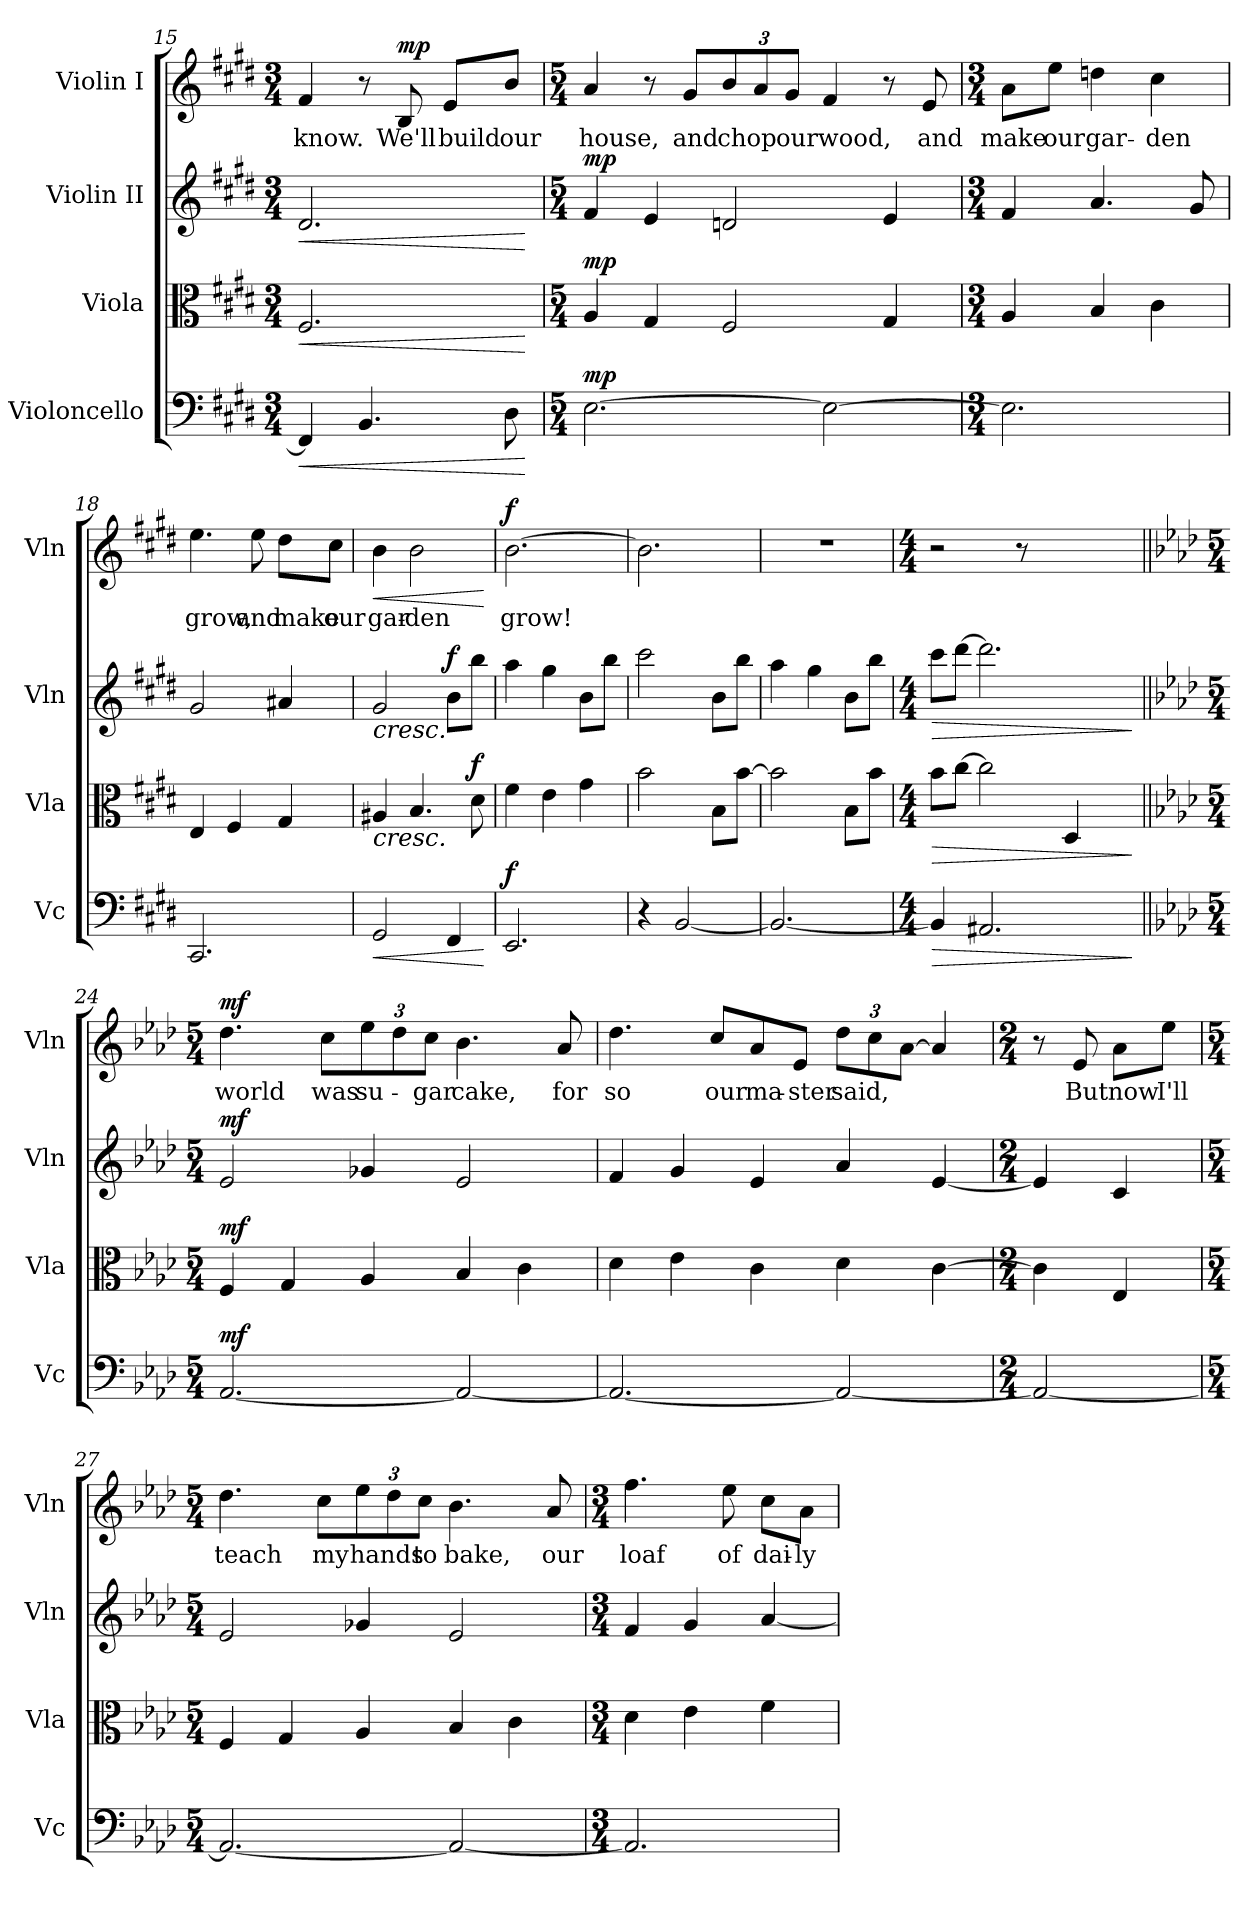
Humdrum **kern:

**kern	**dynam	**kern	**dynam	**kern	**dynam	**kern	**text	**dynam
*part4	*part4	*part3	*part3	*part2	*part2	*part1	*part1	*part1
*staff4	*staff4	*staff3	*staff3	*staff2	*staff2	*staff1	*staff1	*staff1
*I"Violoncello	*	*I"Viola	*	*I"Violin II	*	*I"Violin I	*	*
*I'Vc	*	*I'Vla	*	*I'Vln	*	*I'Vln	*	*
*clefF4	*	*clefC3	*	*clefG2	*	*clefG2	*	*
*k[f#c#g#d#]	*	*k[f#c#g#d#]	*	*k[f#c#g#d#]	*	*k[f#c#g#d#]	*	*
*M3/4	*	*M3/4	*	*M3/4	*	*M3/4	*	*
=15	=15	=15	=15	=15	=15	=15	=15	=15
!	!LO:HP:b	!	!LO:HP:b	!	!LO:HP:b	!	!LO:LY:b	!
4FF#/]	<	2.F#/	<	2.d#/	<	4f#/	know.	.
4.BB/	.	.	.	.	.	8r	.	.
!	!	!	!	!	!	!	!LO:LY:b	!LO:DY:a
.	.	.	.	.	.	8B/	We'll	mp
!	!	!	!	!	!	!	!LO:LY:b	!
.	.	.	.	.	.	8e/L	build	.
!	!	!	!	!	!	!	!LO:LY:b	!
8D#\	.	.	.	.	.	8b/J	our	.
.	[	.	[	.	[	.	.	.
=16	=16	=16	=16	=16	=16	=16	=16	=16
*M5/4	*	*M5/4	*	*M5/4	*	*M5/4	*	*
!	!LO:DY:a	!	!LO:DY:a	!	!LO:DY:a	!	!LO:LY:b	!
[2.E\	mp	4A/	mp	4f#/	mp	4a/	house,	.
.	.	4G#/	.	4e/	.	8r	.	.
!	!	!	!	!	!	!	!LO:LY:b	!
.	.	.	.	.	.	8g#/L	and	.
*	*	*	*	*	*	*Xbrackettup	*	*
!	!	!	!	!	!	!	!LO:LY:b	!
.	.	2F#/	.	2dn/	.	12b/	chop	.
.	.	.	.	.	.	12a/	.	.
!	!	!	!	!	!	!	!LO:LY:b	!
.	.	.	.	.	.	12g#/J	our	.
!	!	!	!	!	!	!	!LO:LY:b	!
2E\_	.	.	.	.	.	4f#/	wood,	.
.	.	4G#/	.	4e/	.	8r	.	.
!	!	!	!	!	!	!	!LO:LY:b	!
.	.	.	.	.	.	8e/	and	.
=17	=17	=17	=17	=17	=17	=17	=17	=17
*M3/4	*	*M3/4	*	*M3/4	*	*M3/4	*	*
!	!	!	!	!	!	!	!LO:LY:b	!
2.E\]	.	4A/	.	4f#/	.	8a\L	make	.
!	!	!	!	!	!	!	!LO:LY:b	!
.	.	.	.	.	.	8ee\J	our	.
!	!	!	!	!	!	!	!LO:LY:b	!
.	.	4B/	.	4.a/	.	4ddn\	gar-	.
!	!	!	!	!	!	!	!LO:LY:b	!
.	.	4c#\	.	.	.	4cc#\	-den	.
.	.	.	.	8g#/	.	.	.	.
!!LO:LB:g=z
=18	=18	=18	=18	=18	=18	=18	=18	=18
!	!	!	!	!	!	!	!LO:LY:b	!
2.CC#/	.	4E/	.	2g#/	.	4.ee\	grow,	.
.	.	4F#/	.	.	.	.	.	.
!	!	!	!	!	!	!	!LO:LY:b	!
.	.	.	.	.	.	8ee\	and	.
!	!	!	!	!	!	!	!LO:LY:b	!
.	.	4G#/	.	4a#X/	.	8dd#\L	make	.
!	!	!	!	!	!	!	!LO:LY:b	!
.	.	.	.	.	.	8cc#\J	our	.
=19	=19	=19	=19	=19	=19	=19	=19	=19
!	!LO:HP:b	!	!LO:HP:b	!	!LO:HP:b	!	!LO:LY:b	!LO:HP:b
2GG#/	<	4A#X/	<	2g#/	<	4b\	gar-	<
!	!	!	!	!	!	!	!LO:LY:b	!
.	.	4.B/	.	.	.	2b\	-den	.
!	!	!	!	!	!LO:DY:a	!	!	!
4FF#/	.	.	.	8b\L	f	.	.	.
!	!	!	!LO:DY:a	!	!	!	!	!
.	.	8d#\	f	8bb\J	.	.	.	.
.	[	.	[	.	[	.	.	[
=20	=20	=20	=20	=20	=20	=20	=20	=20
!	!LO:DY:a	!	!	!	!	!	!LO:LY:b	!LO:DY:a
2.EE/	f	4f#\	.	4aa\	.	[2.b\	grow!	f
.	.	4e\	.	4gg#\	.	.	.	.
.	.	4g#\	.	8b\L	.	.	.	.
.	.	.	.	8bb\J	.	.	.	.
=21	=21	=21	=21	=21	=21	=21	=21	=21
4r	.	2b\	.	2ccc#\	.	2.b\]	.	.
[2BB/	.	.	.	.	.	.	.	.
.	.	8B\L	.	8b\L	.	.	.	.
.	.	[8b\J	.	8bb\J	.	.	.	.
=22	=22	=22	=22	=22	=22	=22	=22	=22
2.BB/_	.	2b\]	.	4aa\	.	2.r	.	.
.	.	.	.	4gg#\	.	.	.	.
.	.	8B\L	.	8b\L	.	.	.	.
.	.	8b\J	.	8bb\J	.	.	.	.
=23	=23	=23	=23	=23	=23	=23	=23	=23
*M4/4	*	*M4/4	*	*M4/4	*	*M4/4	*	*
!	!LO:HP:b	!	!LO:HP:b	!	!LO:HP:b	!	!	!
4BB/]	>	8b\L	>	8ccc#\L	>	2r	.	.
.	.	[8cc#\J	.	[8ddd#\J	.	.	.	.
2.AA#X/	.	2cc#\]	.	2.ddd#\]	.	.	.	.
.	.	.	.	.	.	8r	.	.
!	!	!	!	!	!	!	!LO:LY:b	!
.	.	.	.	.	.	8d#/Lyy	I	.
!	!	!	!	!	!	!	!LO:LY:b	!
.	.	4D#/	.	.	.	8g#/	thought	.
!	!	!	!	!	!	!	!LO:LY:b	!
.	.	.	.	.	.	8dd#/J	the	.
.	]	.	]	.	]	.	.	.
!!LO:PB:g=z
=24||	=24||	=24||	=24||	=24||	=24||	=24||	=24||	=24||
*k[b-e-a-d-]	*	*k[b-e-a-d-]	*	*k[b-e-a-d-]	*	*k[b-e-a-d-]	*	*
*M5/4	*	*M5/4	*	*M5/4	*	*M5/4	*	*
!	!LO:DY:a	!	!LO:DY:a	!	!LO:DY:a	!	!LO:LY:b	!LO:DY:a
[2.AA-/	mf	4F/	mf	2e-/	mf	4.dd-\	world	mf
.	.	4G/	.	.	.	.	.	.
!	!	!	!	!	!	!	!LO:LY:b	!
.	.	.	.	.	.	8cc\L	was	.
!	!	!	!	!	!	!	!LO:LY:b	!
.	.	4A-/	.	4g-X/	.	12ee-\	su-	.
.	.	.	.	.	.	12dd-\	.	.
!	!	!	!	!	!	!	!LO:LY:b	!
.	.	.	.	.	.	12cc\J	gar	.
!	!	!	!	!	!	!	!LO:LY:b	!
2AA-/_	.	4B-/	.	2e-/	.	4.b-\	cake,	.
.	.	4c\	.	.	.	.	.	.
!	!	!	!	!	!	!	!LO:LY:b	!
.	.	.	.	.	.	8a-/	for	.
=25	=25	=25	=25	=25	=25	=25	=25	=25
!	!	!	!	!	!	!	!LO:LY:b	!
2.AA-/_	.	4d-\	.	4f/	.	4.dd-\	so	.
.	.	4e-\	.	4g/	.	.	.	.
!	!	!	!	!	!	!	!LO:LY:b	!
.	.	.	.	.	.	8cc/L	our	.
!	!	!	!	!	!	!	!LO:LY:b	!
.	.	4c\	.	4e-/	.	8a-/	ma-	.
!	!	!	!	!	!	!	!LO:LY:b	!
.	.	.	.	.	.	8e-/J	-ster	.
!	!	!	!	!	!	!	!LO:LY:b	!
2AA-/_	.	4d-\	.	4a-/	.	12dd-\L	said,	.
.	.	.	.	.	.	12cc\	.	.
.	.	.	.	.	.	[12a-\J	.	.
.	.	[4c\	.	[4e-/	.	4a-/]	.	.
=26	=26	=26	=26	=26	=26	=26	=26	=26
*M2/4	*	*M2/4	*	*M2/4	*	*M2/4	*	*
2AA-/_	.	4c\]	.	4e-/]	.	8r	.	.
!	!	!	!	!	!	!	!LO:LY:b	!
.	.	.	.	.	.	8e-/	But	.
!	!	!	!	!	!	!	!LO:LY:b	!
.	.	4E-/	.	4c/	.	8a-\L	now	.
!	!	!	!	!	!	!	!LO:LY:b	!
.	.	.	.	.	.	8ee-\J	I'll	.
!!LO:LB:g=z
=27	=27	=27	=27	=27	=27	=27	=27	=27
*M5/4	*	*M5/4	*	*M5/4	*	*M5/4	*	*
!	!	!	!	!	!	!	!LO:LY:b	!
2.AA-/_	.	4F/	.	2e-/	.	4.dd-\	teach	.
.	.	4G/	.	.	.	.	.	.
!	!	!	!	!	!	!	!LO:LY:b	!
.	.	.	.	.	.	8cc\L	my	.
!	!	!	!	!	!	!	!LO:LY:b	!
.	.	4A-/	.	4g-X/	.	12ee-\	hands	.
.	.	.	.	.	.	12dd-\	.	.
!	!	!	!	!	!	!	!LO:LY:b	!
.	.	.	.	.	.	12cc\J	to	.
!	!	!	!	!	!	!	!LO:LY:b	!
2AA-/_	.	4B-/	.	2e-/	.	4.b-\	bake,	.
.	.	4c\	.	.	.	.	.	.
!	!	!	!	!	!	!	!LO:LY:b	!
.	.	.	.	.	.	8a-/	our	.
=28	=28	=28	=28	=28	=28	=28	=28	=28
*M3/4	*	*M3/4	*	*M3/4	*	*M3/4	*	*
!	!	!	!	!	!	!	!LO:LY:b	!
2.AA-/]	.	4d-\	.	4f/	.	4.ff\	loaf	.
.	.	4e-\	.	4g/	.	.	.	.
!	!	!	!	!	!	!	!LO:LY:b	!
.	.	.	.	.	.	8ee-\	of	.
!	!	!	!	!	!	!	!LO:LY:b	!
.	.	4f\	.	[4a-/	.	8cc\L	dai-	.
!	!	!	!	!	!	!	!LO:LY:b	!
.	.	.	.	.	.	8a-\J	-ly	.
=	=	=	=	=	=	=	=	=
*-	*-	*-	*-	*-	*-	*-	*-	*-
